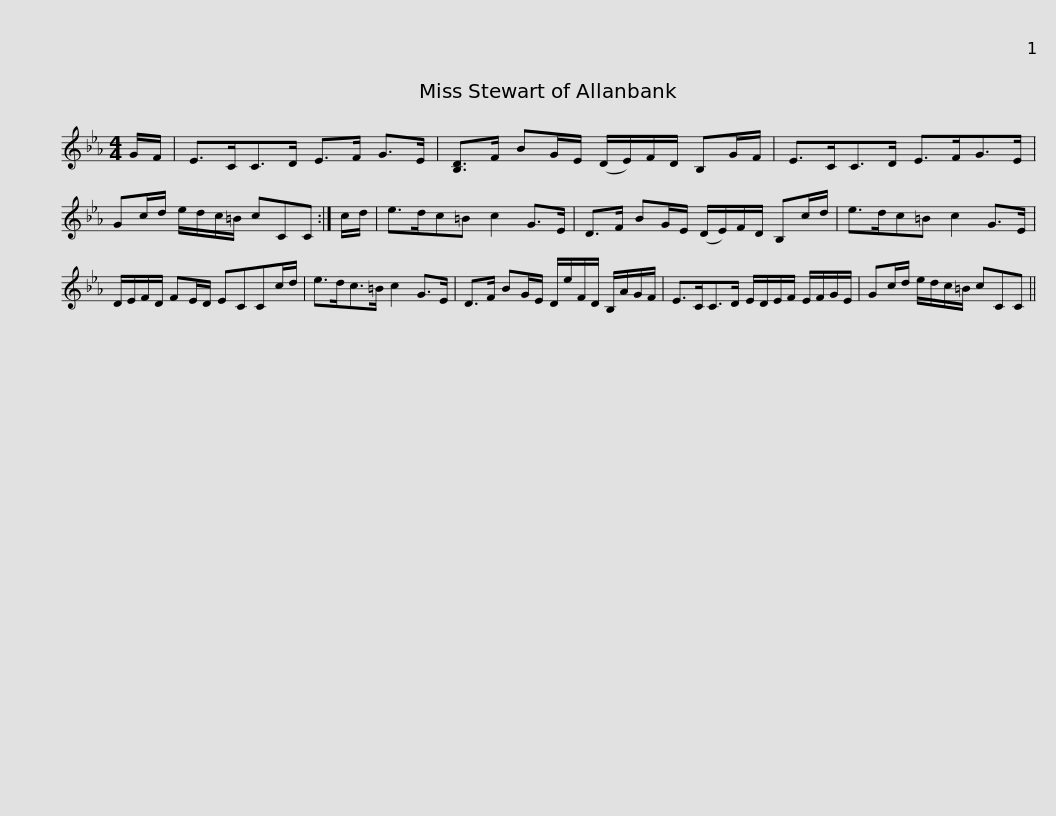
X:1
L:1/8
M:4/4
I:linebreak $
K:Cmin
V:1 treble
V:1
 G/F/ | E>CC>D E>F G>E | [B,D]>F BG/E/ (D/E/)F/D/ B,G/F/ | E>CC>D E>FG>E |$ Gc/d/ e/d/c/=B/ cCC :| %5
 c/d/ | e>dc=B c2 G>E | D>F BG/E/ (D/E/)F/D/ B,c/d/ | e>dc=B c2 G>E |$ D/E/F/D/ FE/D/ ECCc/d/ | %10
 e>dc>=B c2 G>E | D>F BG/E/ D/e/F/D/ B,/A/G/F/ |$ E>CC>D E/D/E/F/ E/F/G/E/ | Gc/d/ e/d/c/=B/ cCC || %14
